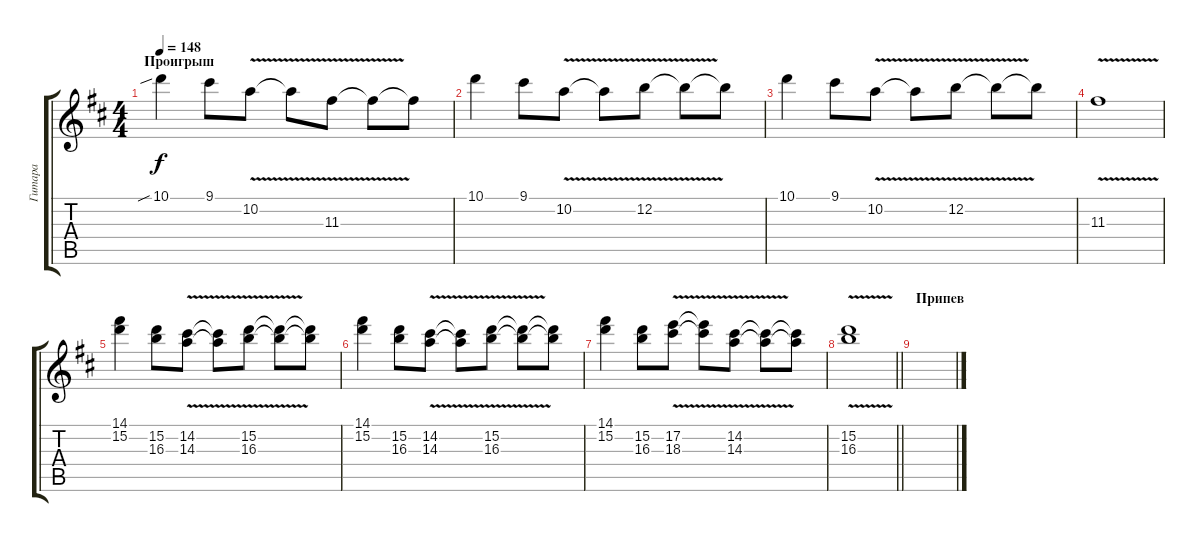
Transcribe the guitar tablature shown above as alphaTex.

\track ("Гитара" "Гитара") {instrument distortionguitar}
\staff {score tabs}
\tuning (E4 B3 G3 D3 A2 D2) {hide}
\ts (4 4)
\section ("" "Проигрыш")
\tempo 148
\clef g2
\ks bminor
10.1{sib}.4{dy f} 9.1.8 10.2{v}.8 10.2{t}.8 11.3{v}.8 11.3{t}.8 11.3{t}.8 |
10.1.4 9.1.8 10.2{v}.8 10.2{t}.8 12.2{v}.8 12.2{t}.8 12.2{t}.8 |
10.1.4 9.1.8 10.2{v}.8 10.2{t}.8 12.2{v}.8 12.2{t}.8 12.2{t}.8 |
11.3{v}.1 |
(14.1 15.2).4 (15.2 16.3).8 (14.2{v} 14.3{v}).8 (14.2{t} 14.3{t}).8 (15.2{v} 16.3{v}).8 (15.2{t} 16.3{t}).8 (15.2{t} 16.3{t}).8 |
(14.1 15.2).4 (15.2 16.3).8 (14.2{v} 14.3{v}).8 (14.2{t} 14.3{t}).8 (15.2{v} 16.3{v}).8 (15.2{t} 16.3{t}).8 (15.2{t} 16.3{t}).8 |
(14.1 15.2).4 (15.2 16.3).8 (17.2{v} 18.3{v}).8 (17.2{t} 18.3{t}).8 (14.2{v} 14.3{v}).8 (14.2{t} 14.3{t}).8 (14.2{t} 14.3{t}).8 |
\barLineRight lightlight
(15.2{v} 16.3{v}).1 |
\section ("" "Припев")
